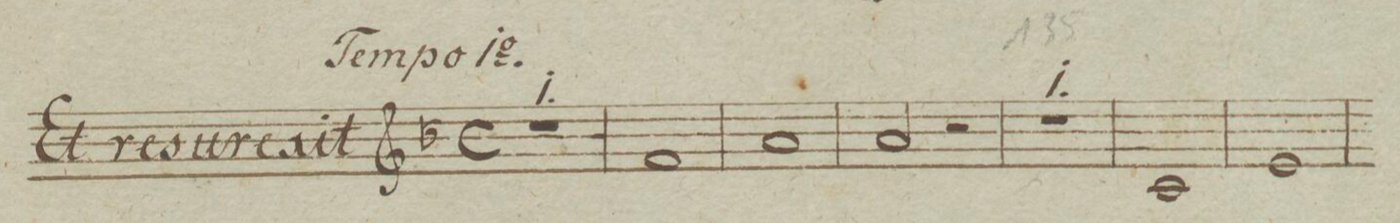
**kern	**dynam
*I"Clarinetto Secondo in B.	*
*clefG2	*
*k[b-e-a-]	*
*met(c)	*
*M4/4	*
1r	.
=128	=128
1e-	.
=129	=129
1g	.
=130	=130
2g/	.
2r	.
=131	=131
1r	.
=132	=132
1B-	.
=133	=133
1d	.
=134	=134
*-	*-
